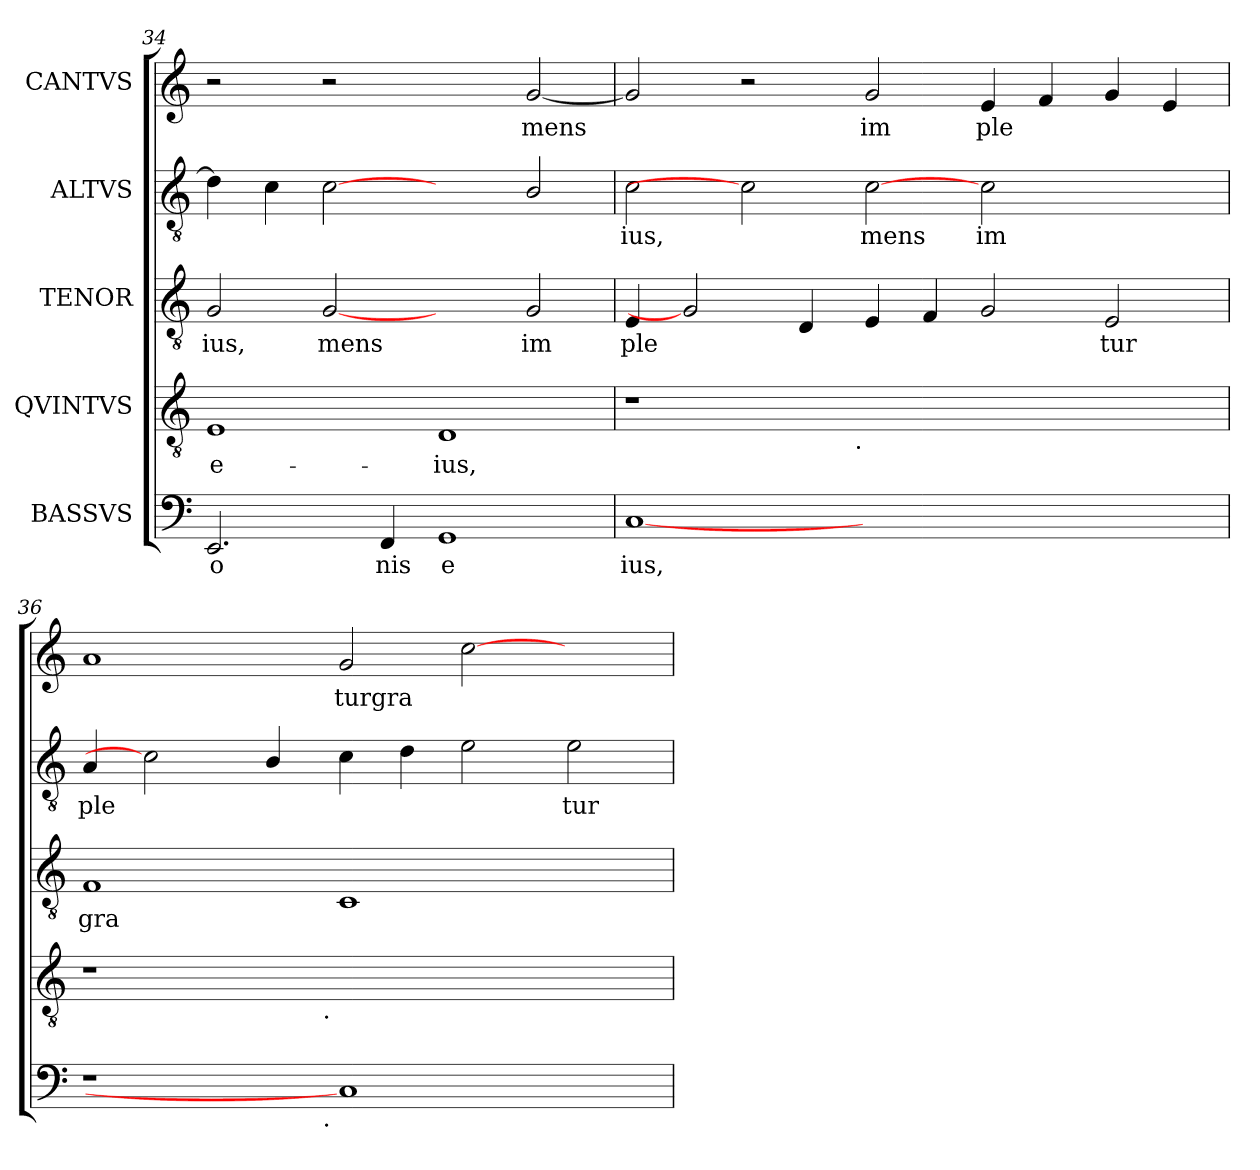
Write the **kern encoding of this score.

**kern	**text	**kern	**text	**kern	**text	**kern	**text	**kern	**text
*part5	*part5	*part4	*part4	*part3	*part3	*part2	*part2	*part1	*part1
*staff5	*staff5	*staff4	*staff4	*staff3	*staff3	*staff2	*staff2	*staff1	*staff1
*I"BASSVS	*	*I"QVINTVS	*	*I"TENOR	*	*I"ALTVS	*	*I"CANTVS	*
*clefF4	*	*clefGv2	*	*clefGv2	*	*clefGv2	*	*clefG2	*
*k[]	*	*k[]	*	*k[]	*	*k[]	*	*k[]	*
*C:	*	*C:	*	*C:	*	*C:	*	*C:	*
=34	=34	=34	=34	=34	=34	=34	=34	=34	=34
!	!LO:LY:b:cj	!	!LO:LY:b:cj	!	!LO:LY:b:cj	!	!LO:LY:b:cj	!	!
2.EE/	o	1E	e-	2G/	ius,	4d\]	.	2r	.
!	!	!	!	!	!	!	!LO:LY:b:cj	!	!
.	.	.	.	.	.	4c\	.	.	.
!	!	!	!	!	!LO:LY:b:cj	!	!LO:LY:b:cj	!	!
.	.	.	.	[2G	mens	[2c	.	2r	.
!	!LO:LY:b:cj	!	!	!	!	!	!	!	!
4FF/	nis	.	.	.	.	.	.	.	.
!	!LO:LY:b:cj	!	!LO:LY:b:cj	!	!	!	!	!	!
1GG	e	1D	-ius,	2ryy	.	2ryy	.	2ryy	.
!	!	!	!	!	!LO:LY:b:cj	!	!LO:LY:b:cj	!	!LO:LY:b:cj
.	.	.	.	2G/	im	2B/	.	[<2g/	mens
=35	=35	=35	=35	=35	=35	=35	=35	=35	=35
!	!LO:LY:b:cj	!	!	!	!LO:LY:b:cj	!	!LO:LY:b:cj	!	!LO:LY:b:cj
*	*	*^	*	*	*	*	*	*	*
[1C	ius,	1r	2ryy	.	4E/	ple	2c\	ius,	2g/]	.
.	.	.	.	.	2G]	.	.	.	.	.
.	.	.	4ryy	.	.	.	2c]	.	2r	.
!	!	!	!	!	!	!LO:LY:b:cj	!	!	!	!
.	.	.	8...ryy	.	4D/	.	.	.	.	.
!	!	!	!LO:TX:b:t=.	!	!	!	!	!	!	!
.	.	.	1ryy	.	.	.	.	.	.	.
!	!	!	!	!	!	!LO:LY:b:cj	!	!LO:LY:b:cj	!	!LO:LY:b:cj
1.ryy	.	1.ryy	.	.	4E/	.	[2c	mens	2g/	im
!	!	!	!	!	!	!LO:LY:b:cj	!	!	!	!
.	.	.	.	.	4F/	.	.	.	.	.
!	!	!	!	!	!	!LO:LY:b:cj	!	!LO:LY:b:cj	!	!LO:LY:b:cj
.	.	.	.	.	2G/	.	2c\	im	4e/	ple
!	!	!	!	!	!	!	!	!	!	!LO:LY:b:cj
.	.	.	.	.	.	.	.	.	4f/	.
.	.	.	2ryy	.	.	.	.	.	.	.
!	!	!	!	!	!	!LO:LY:b:cj	!	!	!	!LO:LY:b:cj
.	.	.	.	.	2E/	tur	2ryy	.	4g/	.
!	!	!	!	!	!	!	!	!	!	!LO:LY:b:cj
.	.	.	.	.	.	.	.	.	4e/	.
.	.	.	64ryy	.	.	.	.	.	.	.
=36	=36	=36	=36	=36	=36	=36	=36	=36	=36	=36
!	!	!	!	!	!	!LO:LY:b:cj	!	!LO:LY:b:cj	!	!LO:LY:b:cj
*^	*	*	*	*	*	*	*	*	*	*
1r	2ryy	.	1r	2ryy	.	1F	gra	4A/	ple	1a	.
.	.	.	.	.	.	.	.	2c]	.	.	.
.	4...ryy	.	.	4...ryy	.	.	.	.	.	.	.
!	!	!	!	!	!	!	!	!	!LO:LY:b:cj	!	!
.	.	.	.	.	.	.	.	4B/	.	.	.
!	!	!	!	!LO:TX:b:t=.	!	!	!	!	!	!	!
!	!LO:TX:b:t=.	!	!	!	!	!	!	!	!	!	!
.	1ryy	.	.	1ryy	.	.	.	.	.	.	.
!	!	!	!	!	!	!	!LO:LY:b:cj	!	!LO:LY:b:cj	!	!LO:LY:b:cj
1C]	.	.	1.ryy	.	.	1C	.	4c\	.	2g/	turgra
!	!	!	!	!	!	!	!	!	!LO:LY:b:cj	!	!
.	.	.	.	.	.	.	.	4d\	.	.	.
!	!	!	!	!	!	!	!	!	!LO:LY:b:cj	!	!LO:LY:b:cj
.	.	.	.	.	.	.	.	2e\	.	[>2cc\	.
.	2ryy	.	.	2ryy	.	.	.	.	.	.	.
!	!	!	!	!	!	!	!	!	!LO:LY:b:cj	!	!
2ryy	.	.	.	.	.	2ryy	.	2e\	tur	2ryy	.
.	32ryy	.	.	32ryy	.	.	.	.	.	.	.
*v	*v	*	*	*	*	*	*	*	*	*	*
*	*	*v	*v	*	*	*	*	*	*	*
=	=	=	=	=	=	=	=	=	=
*-	*-	*-	*-	*-	*-	*-	*-	*-	*-
